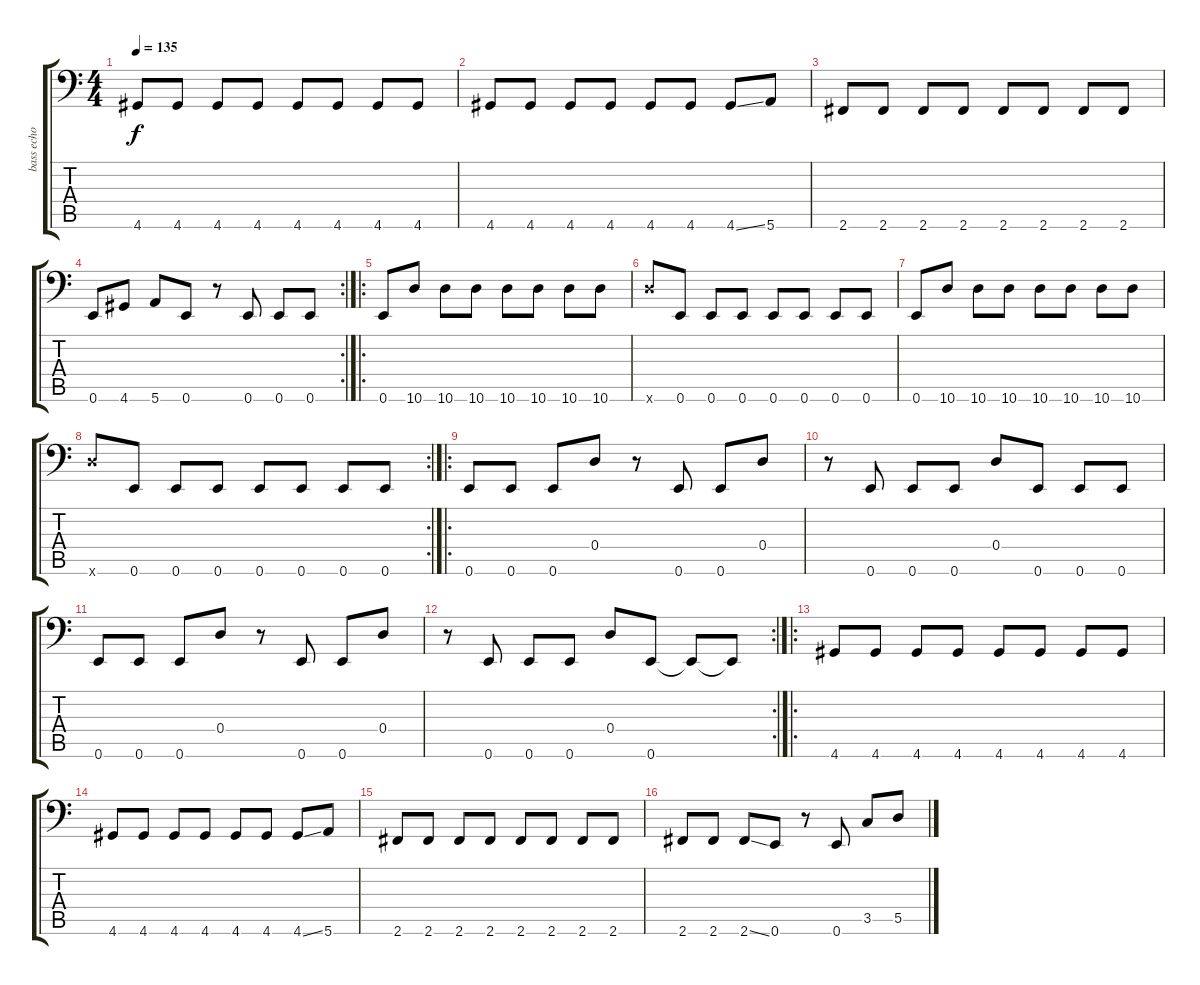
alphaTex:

\track ("bass echo" "bass echo") {instrument electricbasspick}
\staff {score tabs}
\tuning (E3 B2 G2 D2 A1 E1) {hide}
\ts (4 4)
\tempo 135
\clef f4
\ks c
4.6.8{dy f} 4.6.8 4.6.8 4.6.8 4.6.8 4.6.8 4.6.8 4.6.8 |
4.6.8 4.6.8 4.6.8 4.6.8 4.6.8 4.6.8 4.6{ss}.8 5.6.8 |
2.6.8 2.6.8 2.6.8 2.6.8 2.6.8 2.6.8 2.6.8 2.6.8 |
\rc 2
0.6.8 4.6.8 5.6.8 0.6.8 r.8 0.6.8 0.6.8 0.6.8 |
\ro
0.6.8 10.6.8 10.6.8 10.6.8 10.6.8 10.6.8 10.6.8 10.6.8 |
10.6{x}.8 0.6.8 0.6.8 0.6.8 0.6.8 0.6.8 0.6.8 0.6.8 |
0.6.8 10.6.8 10.6.8 10.6.8 10.6.8 10.6.8 10.6.8 10.6.8 |
\rc 2
10.6{x}.8 0.6.8 0.6.8 0.6.8 0.6.8 0.6.8 0.6.8 0.6.8 |
\ro
0.6.8 0.6.8 0.6.8 0.4.8 r.8 0.6.8 0.6.8 0.4.8 |
r.8 0.6.8 0.6.8 0.6.8 0.4.8 0.6.8 0.6.8 0.6.8 |
0.6.8 0.6.8 0.6.8 0.4.8 r.8 0.6.8 0.6.8 0.4.8 |
\rc 2
r.8 0.6.8 0.6.8 0.6.8 0.4.8 0.6.8 0.6{t}.8 0.6{t}.8 |
\ro
4.6.8 4.6.8 4.6.8 4.6.8 4.6.8 4.6.8 4.6.8 4.6.8 |
4.6.8 4.6.8 4.6.8 4.6.8 4.6.8 4.6.8 4.6{ss}.8 5.6.8 |
2.6.8 2.6.8 2.6.8 2.6.8 2.6.8 2.6.8 2.6.8 2.6.8 |
2.6.8 2.6.8 2.6{ss}.8 0.6.8 r.8 0.6.8 3.5.8 5.5.8
